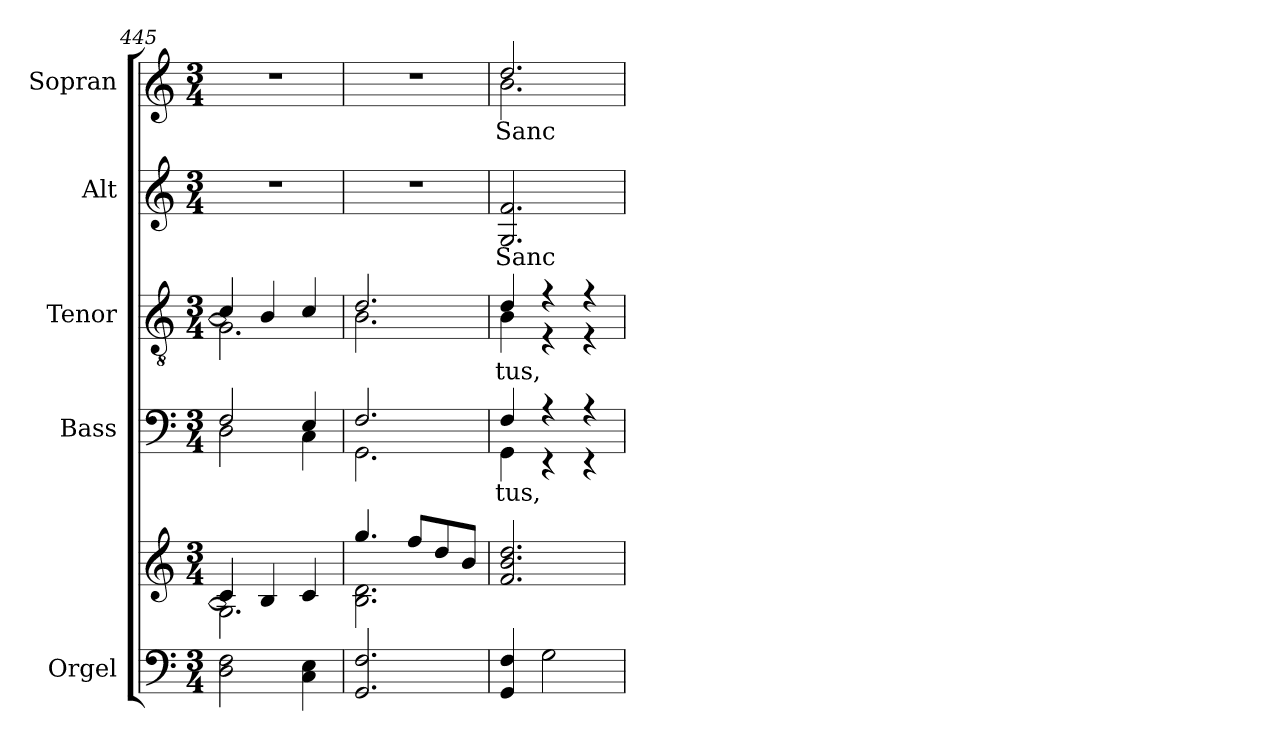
**kern	**kern	**kern	**text	**kern	**text	**kern	**text	**kern	**text
*part5	*part5	*part4	*part4	*part3	*part3	*part2	*part2	*part1	*part1
*staff6	*staff5	*staff4	*staff4	*staff3	*staff3	*staff2	*staff2	*staff1	*staff1
*I"Orgel	*	*I"Bass	*	*I"Tenor	*	*I"Alt	*	*I"Sopran	*
*I'Org.	*	*I'B.	*	*I'T.	*	*I'A.	*	*I'S.	*
*clefF4	*clefG2	*clefF4	*	*clefGv2	*	*clefG2	*	*clefG2	*
*k[]	*k[]	*k[]	*	*k[]	*	*k[]	*	*k[]	*
*C:	*C:	*C:	*	*C:	*	*C:	*	*C:	*
*M3/4	*M3/4	*M3/4	*	*M3/4	*	*M3/4	*	*M3/4	*
=445	=445	=445	=445	=445	=445	=445	=445	=445	=445
*	*^	*^	*	*^	*	*	*	*	*
2D\ 2F\	4c/]	2.G\]	2F/	2D\	.	4c/]	2.G\]	.	2.r	.	2.r	.
.	4B/	.	.	.	.	4B/	.	.	.	.	.	.
4C\ 4E\	4c/	.	4E/	4C\	.	4c/	.	.	.	.	.	.
=446	=446	=446	=446	=446	=446	=446	=446	=446	=446	=446	=446	=446
2.GG/ 2.F/	4.gg/	2.B\ 2.d\	2.F/	2.GG\	.	2.d/	2.B\	.	2.r	.	2.r	.
.	8ff/L	.	.	.	.	.	.	.	.	.	.	.
.	8dd/	.	.	.	.	.	.	.	.	.	.	.
.	8b/J	.	.	.	.	.	.	.	.	.	.	.
*	*v	*v	*	*	*	*	*	*	*	*	*	*
=447	=447	=447	=447	=447	=447	=447	=447	=447	=447	=447	=447
!	!	!	!	!LO:LY:b	!	!	!LO:LY:b	!	!LO:LY:b	!	!LO:LY:b
*	*	*	*	*	*	*	*	*	*	*^	*
4GG/ 4F/	2.f/ 2.b/ 2.dd/	4F/	4GG\	-tus,	4d/	4B\	-tus,	2.G/ 2.f/	Sanc-	2.dd/	2.b\	Sanc-
2G\	.	4r	4r	.	4r	4r	.	.	.	.	.	.
.	.	4r	4r	.	4r	4r	.	.	.	.	.	.
*	*	*v	*v	*	*	*	*	*	*	*v	*v	*
*	*	*	*	*v	*v	*	*	*	*	*
=	=	=	=	=	=	=	=	=	=
*-	*-	*-	*-	*-	*-	*-	*-	*-	*-
